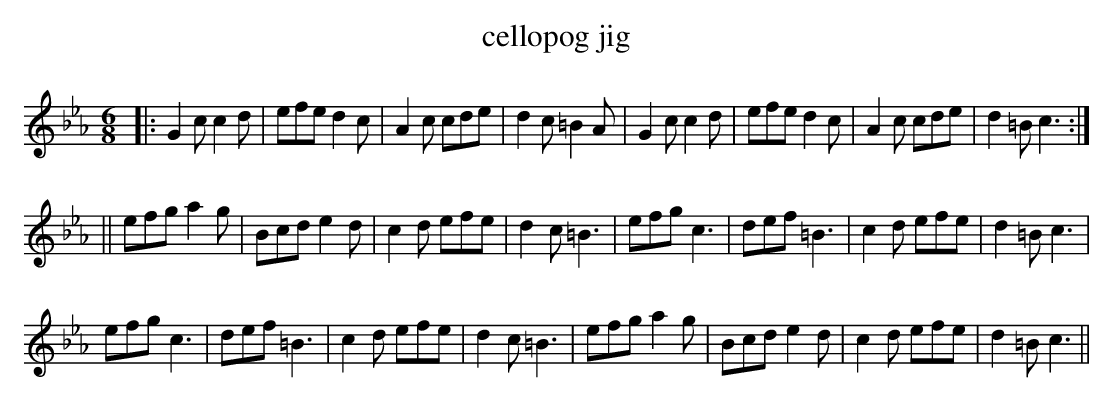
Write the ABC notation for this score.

X:1
T: cellopog jig
M: 6/8
L: 1/8
K: Cmin
|:G2c c2d|efe d2c|A2c cde|d2c =B2A|G2c c2d|efe d2c|A2c cde|d2=B c3:|
||efg a2g|Bcd e2d|c2d efe|d2c =B3|efg c3|def =B3|c2d efe|d2=B c3|
efg c3|def =B3|c2d efe|d2c =B3|efg a2g|Bcd e2d|c2d efe|d2=B c3||
